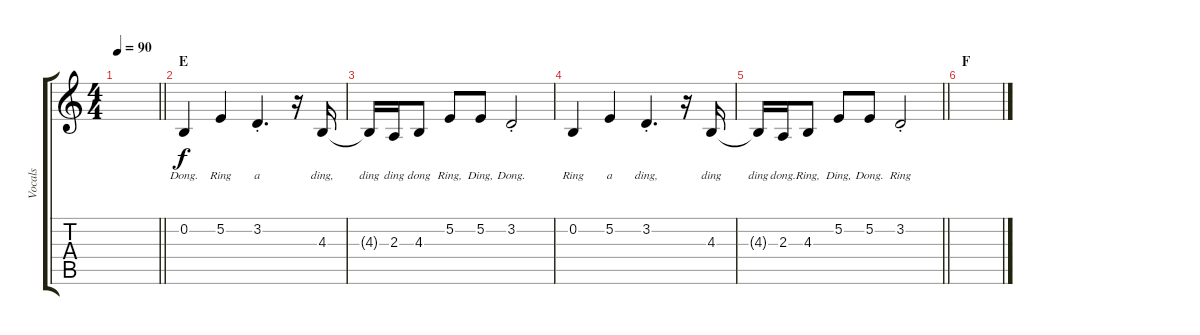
\track ("Vocals" "Vocals") {instrument lead8bassandlead}
\staff {score tabs}
\tuning (E4 B3 G3 D3 A2 E2) {hide}
\ts (4 4)
\tempo 90
\clef g2
\barLineRight lightlight
\ks c
|
\section ("" "E")
0.2.4{lyrics (0 "Dong.") lyrics (1 "") lyrics (2 "") lyrics (3 "") lyrics (4 "")} 5.2.4{lyrics (0 "Ring") lyrics (1 "") lyrics (2 "") lyrics (3 "") lyrics (4 "")} 3.2{st}.4{d lyrics (0 "a") lyrics (1 "") lyrics (2 "") lyrics (3 "") lyrics (4 "")} r.16 4.3.16{lyrics (0 "ding,") lyrics (1 "") lyrics (2 "") lyrics (3 "") lyrics (4 "")} |
4.3{t}.16{lyrics (0 "ding") lyrics (1 "") lyrics (2 "") lyrics (3 "") lyrics (4 "")} 2.3.16{lyrics (0 "ding") lyrics (1 "") lyrics (2 "") lyrics (3 "") lyrics (4 "")} 4.3.8{lyrics (0 "dong") lyrics (1 "") lyrics (2 "") lyrics (3 "") lyrics (4 "")} 5.2.8{lyrics (0 "Ring,") lyrics (1 "") lyrics (2 "") lyrics (3 "") lyrics (4 "")} 5.2.8{lyrics (0 "Ding,") lyrics (1 "") lyrics (2 "") lyrics (3 "") lyrics (4 "")} 3.2{st}.2{lyrics (0 "Dong.") lyrics (1 "") lyrics (2 "") lyrics (3 "") lyrics (4 "")} |
0.2.4{lyrics (0 "Ring") lyrics (1 "") lyrics (2 "") lyrics (3 "") lyrics (4 "")} 5.2.4{lyrics (0 "a") lyrics (1 "") lyrics (2 "") lyrics (3 "") lyrics (4 "")} 3.2{st}.4{d lyrics (0 "ding,") lyrics (1 "") lyrics (2 "") lyrics (3 "") lyrics (4 "")} r.16 4.3.16{lyrics (0 "ding") lyrics (1 "") lyrics (2 "") lyrics (3 "") lyrics (4 "")} |
\barLineRight lightlight
4.3{t}.16{lyrics (0 "ding") lyrics (1 "") lyrics (2 "") lyrics (3 "") lyrics (4 "")} 2.3.16{lyrics (0 "dong.") lyrics (1 "") lyrics (2 "") lyrics (3 "") lyrics (4 "")} 4.3.8{lyrics (0 "Ring,") lyrics (1 "") lyrics (2 "") lyrics (3 "") lyrics (4 "")} 5.2.8{lyrics (0 "Ding,") lyrics (1 "") lyrics (2 "") lyrics (3 "") lyrics (4 "")} 5.2.8{lyrics (0 "Dong.") lyrics (1 "") lyrics (2 "") lyrics (3 "") lyrics (4 "")} 3.2{st}.2{lyrics (0 "Ring") lyrics (1 "") lyrics (2 "") lyrics (3 "") lyrics (4 "")} |
\section ("" "F")
